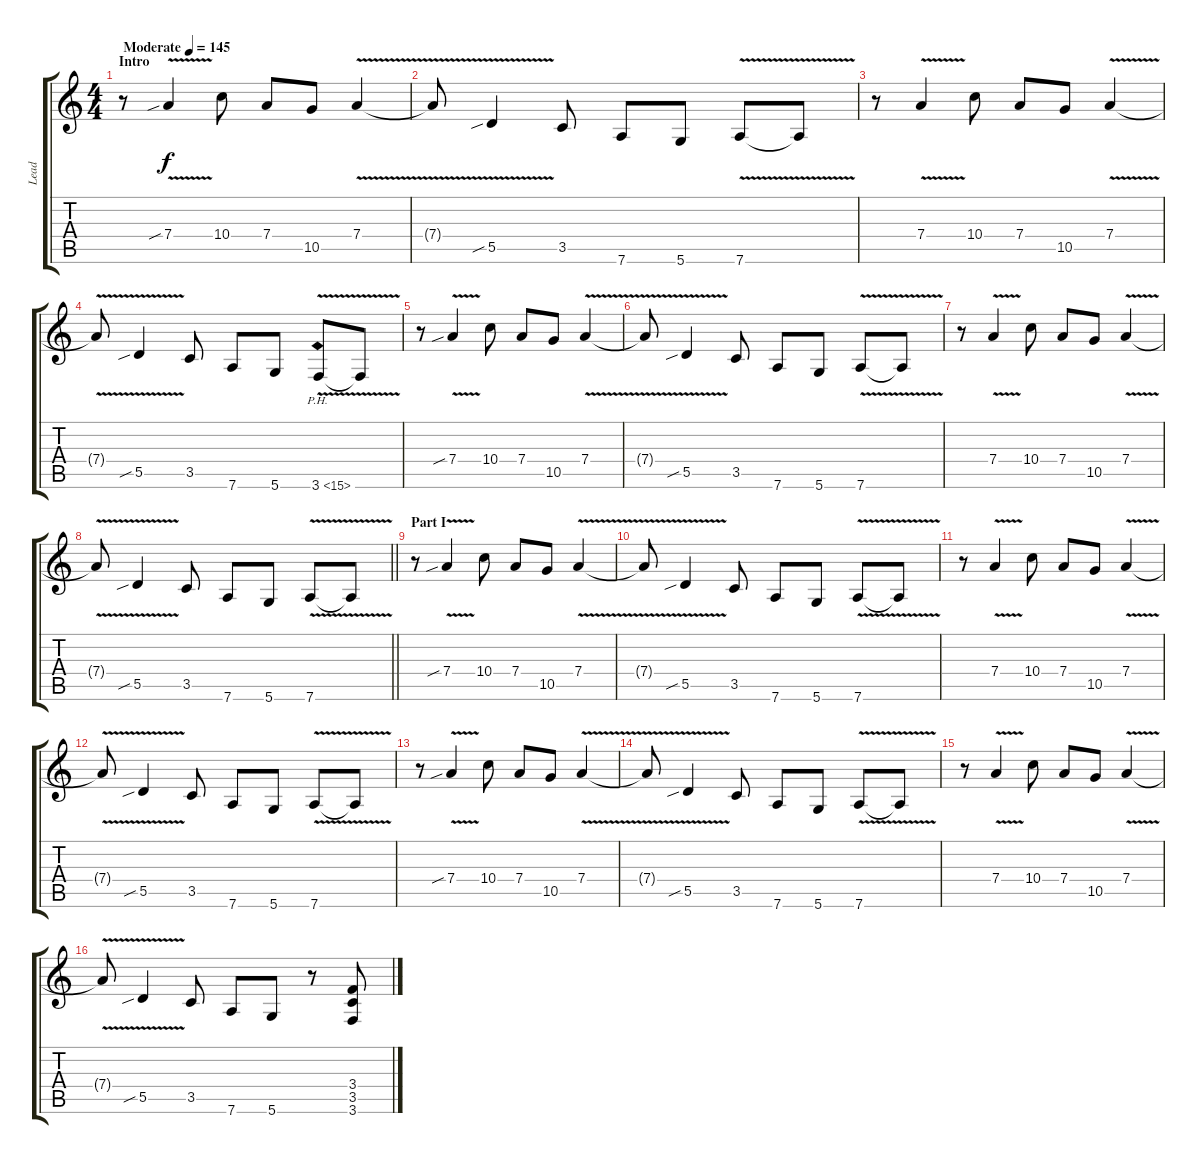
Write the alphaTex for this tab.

\track ("Lead" "Lead") {instrument overdrivenguitar}
\staff {score tabs}
\tuning (E4 B3 G3 D3 A2 D2) {hide}
\ts (4 4)
\section ("" "Intro")
\tempo (145 "Moderate")
\clef g2
\ks c
r.8{dy f instrument overdrivenguitar} 7.4{v sib}.4 10.4.8 7.4.8 10.5.8 7.4{v}.4 |
7.4{t}.8 5.5{v sib}.4 3.5.8 7.6.8 5.6.8 7.6{v}.8 7.6{t}.8 |
r.8 7.4{v}.4 10.4.8 7.4.8 10.5.8 7.4{v}.4 |
7.4{t}.8 5.5{v sib}.4 3.5.8 7.6.8 5.6.8 3.6{ph 12 v}.8 3.6{t}.8 |
r.8 7.4{v sib}.4 10.4.8 7.4.8 10.5.8 7.4{v}.4 |
7.4{t}.8 5.5{v sib}.4 3.5.8 7.6.8 5.6.8 7.6{v}.8 7.6{t}.8 |
r.8 7.4{v}.4 10.4.8 7.4.8 10.5.8 7.4{v}.4 |
\barLineRight lightlight
7.4{t}.8 5.5{v sib}.4 3.5.8 7.6.8 5.6.8 7.6{v}.8 7.6{t}.8 |
\section ("" "Part I ")
r.8 7.4{v sib}.4 10.4.8 7.4.8 10.5.8 7.4{v}.4 |
7.4{t}.8 5.5{v sib}.4 3.5.8 7.6.8 5.6.8 7.6{v}.8 7.6{t}.8 |
r.8 7.4{v}.4 10.4.8 7.4.8 10.5.8 7.4{v}.4 |
7.4{t}.8 5.5{v sib}.4 3.5.8 7.6.8 5.6.8 7.6{v}.8 7.6{t}.8 |
r.8 7.4{v sib}.4 10.4.8 7.4.8 10.5.8 7.4{v}.4 |
7.4{t}.8 5.5{v sib}.4 3.5.8 7.6.8 5.6.8 7.6{v}.8 7.6{t}.8 |
r.8 7.4{v}.4 10.4.8 7.4.8 10.5.8 7.4{v}.4 |
7.4{t}.8 5.5{v sib}.4 3.5.8 7.6.8 5.6.8 r.8 (3.4 3.5 3.6).8
